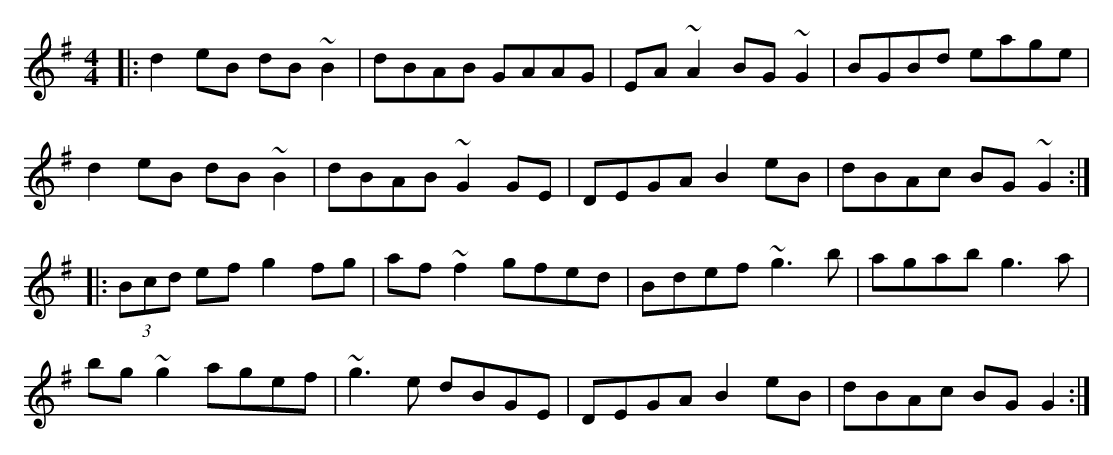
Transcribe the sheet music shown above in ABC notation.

X:1
M:4/4
K:G
|:d2eB dB~B2|dBAB GAAG|EA~A2 BG~G2|BGBd eage|
d2eB dB~B2|dBAB ~G2GE|DEGA B2eB|dBAc BG~G2:|
|:(3Bcd ef g2fg|af~f2 gfed|Bdef ~g3b|agab g3a|
bg~g2 agef|~g3e dBGE|DEGA B2eB|dBAc BGG2:|
